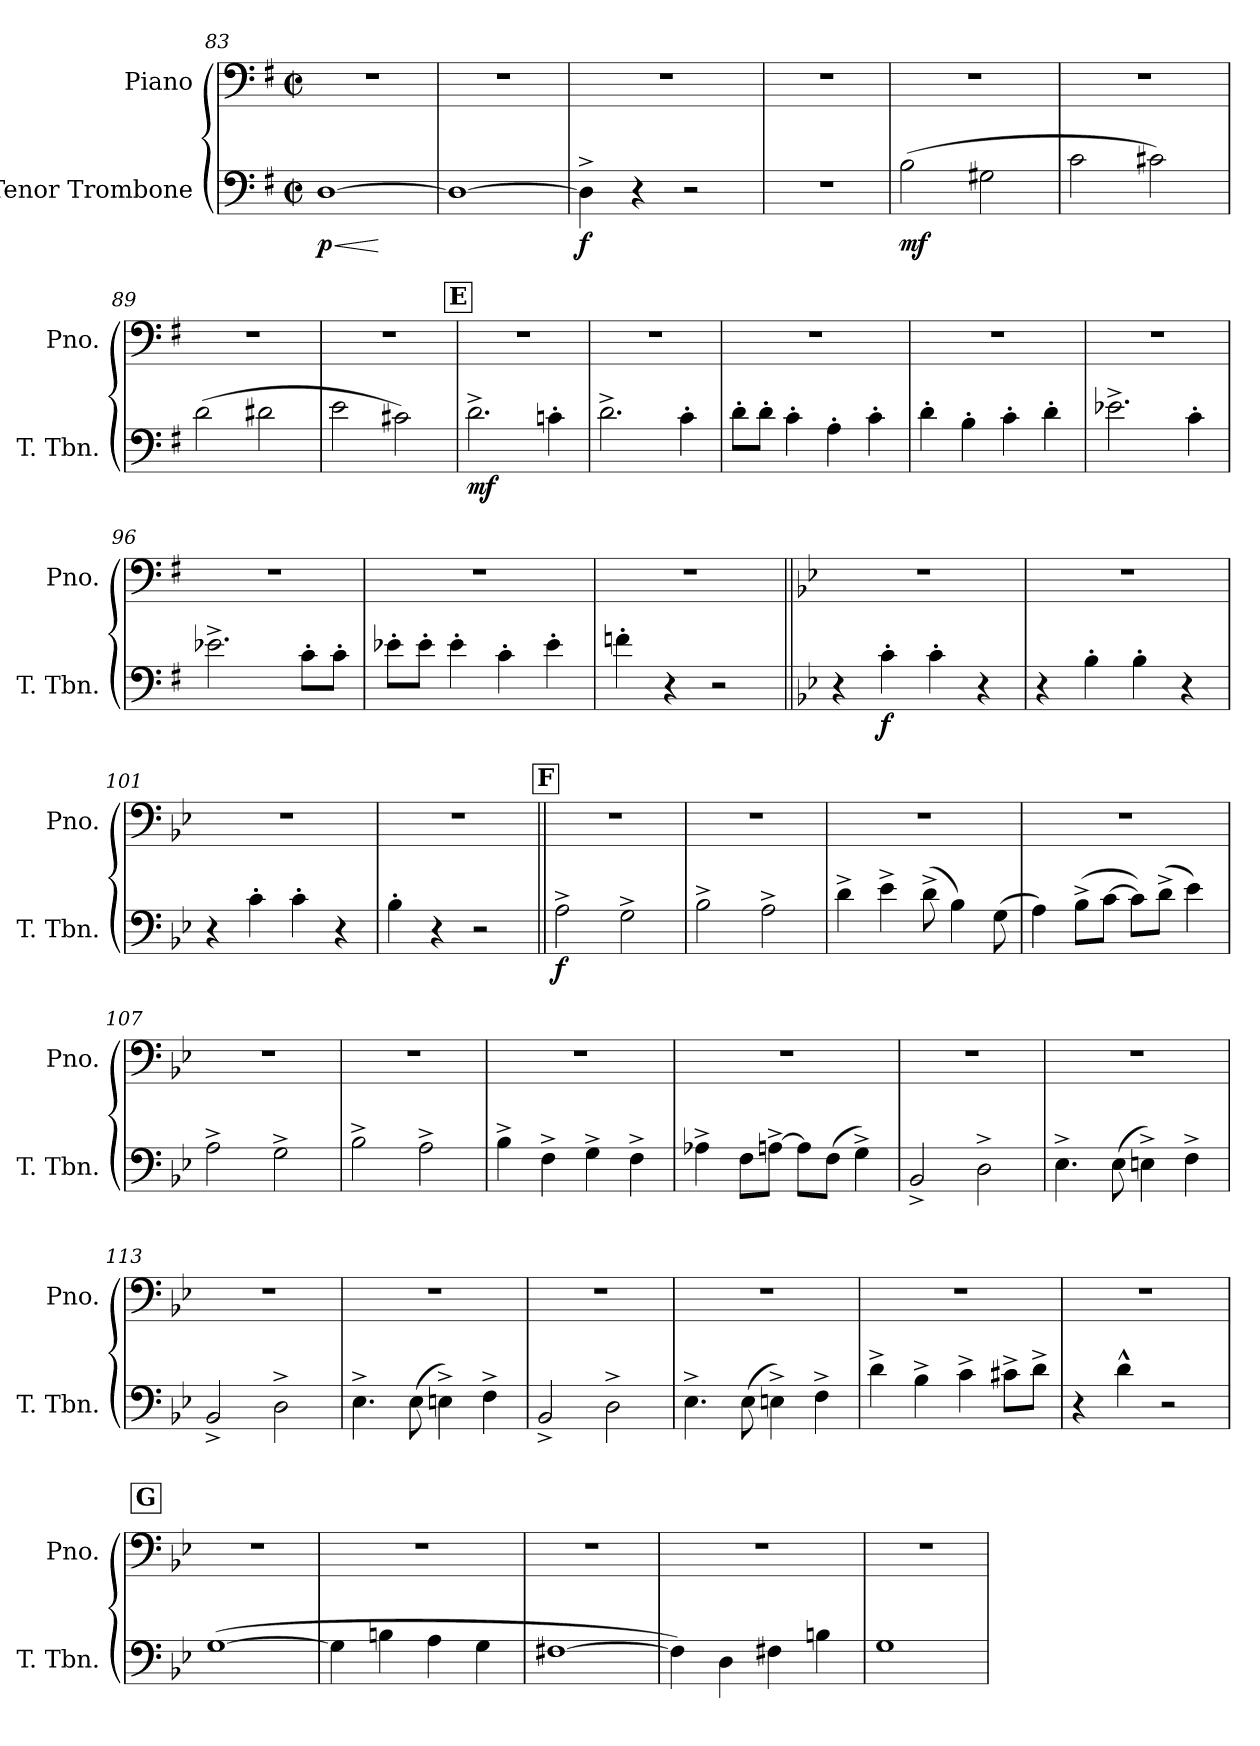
**kern	**dynam	**kern
*part2	*part2	*part1
*staff2	*staff2	*staff1
*I"Tenor Trombone	*	*I"Piano
*I'T. Tbn.	*	*I'Pno.
!!LO:LB:g=z
*clefF4	*	*clefF4
*k[f#]	*	*k[f#]
*M2/2	*	*M2/2
*met(c|)	*	*met(c|)
=83	=83	=83
!	!LO:HP:b	!
!	!LO:DY:n=1:b	!
[1D	< p	1r
.	[	.
=84	=84	=84
1D_	.	1r
=85	=85	=85
!	!LO:DY:b	!
4D^\]	f	1r
4r	.	.
2r	.	.
=86	=86	=86
1r	.	1r
=87	=87	=87
!	!LO:DY:b	!
(2B\	mf	1r
2G#X\	.	.
=88	=88	=88
2c\	.	1r
2c#X\)	.	.
=89	=89	=89
(2d\	.	1r
2d#X\	.	.
=90	=90	=90
2e\	.	1r
2c#X\)	.	.
!!LO:REH:place=s1:a:B:fs=14:t=E
=91	=91	=91
!	!LO:DY:b	!
2.d^\	mf	1r
4cn'\	.	.
=92	=92	=92
2.d^\	.	1r
4c'\	.	.
!!LO:PB:g=z
=93	=93	=93
8d'\L	.	1r
8d'\J	.	.
4c'\	.	.
4A'\	.	.
4c'\	.	.
=94	=94	=94
4d'\	.	1r
4B'\	.	.
4c'\	.	.
4d'\	.	.
=95	=95	=95
2.e-X^\	.	1r
4c'\	.	.
=96	=96	=96
2.e-X^\	.	1r
8c'\L	.	.
8c'\J	.	.
=97	=97	=97
8e-X'\L	.	1r
8e-'\J	.	.
4e-'\	.	.
4c'\	.	.
4e-'\	.	.
=98	=98	=98
4fn'\	.	1r
4r	.	.
2r	.	.
=99||	=99||	=99||
*k[b-e-]	*	*k[b-e-]
4r	.	1r
!	!LO:DY:b	!
4c'\	f	.
4c'\	.	.
4r	.	.
!!LO:LB:g=z
=100	=100	=100
4r	.	1r
4B-'\	.	.
4B-'\	.	.
4r	.	.
=101	=101	=101
4r	.	1r
4c'\	.	.
4c'\	.	.
4r	.	.
=102	=102	=102
4B-'\	.	1r
4r	.	.
2r	.	.
!!LO:REH:place=s1:a:B:fs=14:t=F
=103||	=103||	=103||
!	!LO:DY:b	!
2A^\	f	1r
2G^\	.	.
=104	=104	=104
2B-^\	.	1r
2A^\	.	.
=105	=105	=105
4d^\	.	1r
4e-^\	.	.
(8d^\	.	.
4B-\)	.	.
(8G\	.	.
=106	=106	=106
4A\)	.	1r
(8B-^\L	.	.
[8c\J	.	.
8c\L])	.	.
(8d^\J	.	.
4e-\)	.	.
=107	=107	=107
2A^\	.	1r
2G^\	.	.
=108	=108	=108
2B-^\	.	1r
2A^\	.	.
!!LO:LB:g=z
=109	=109	=109
4B-^\	.	1r
4F^\	.	.
4G^\	.	.
4F^\	.	.
=110	=110	=110
4A-X^\	.	1r
8F\L	.	.
[8An^\J	.	.
8A\L]	.	.
(8F\J	.	.
4G^\)	.	.
=111	=111	=111
2BB-^/	.	1r
2D^\	.	.
=112	=112	=112
4.E-^\	.	1r
(8E-\	.	.
4En^\)	.	.
4F^\	.	.
=113	=113	=113
2BB-^/	.	1r
2D^\	.	.
=114	=114	=114
4.E-^\	.	1r
(8E-\	.	.
4En^\)	.	.
4F^\	.	.
=115	=115	=115
2BB-^/	.	1r
2D^\	.	.
=116	=116	=116
4.E-^\	.	1r
(8E-\	.	.
4En^\)	.	.
4F^\	.	.
!!LO:LB:g=z
=117	=117	=117
4d^\	.	1r
4B-^\	.	.
4c^\	.	.
8c#X^\L	.	.
8d^\J	.	.
=118	=118	=118
4r	.	1r
4d^^\	.	.
2r	.	.
!!LO:REH:place=s1:a:B:fs=14:t=G
=119	=119	=119
([1G	.	1r
=120	=120	=120
4G\]	.	1r
4Bn\	.	.
4A\	.	.
4G\	.	.
=121	=121	=121
[1F#X	.	1r
=122	=122	=122
4F#\])	.	1r
4D\	.	.
4F#X\	.	.
4Bn\	.	.
=123	=123	=123
1G	.	1r
=	=	=
*-	*-	*-
